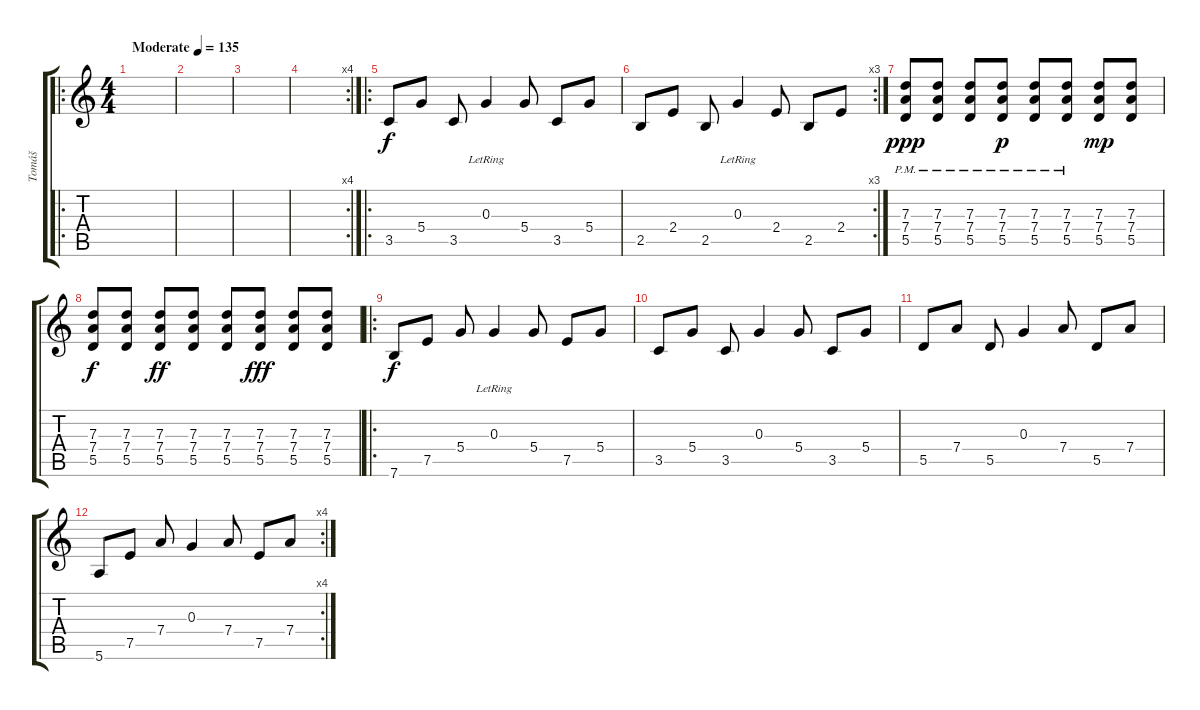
\track ("Tomáš" "Tomáš") {instrument distortionguitar}
\staff {score tabs}
\tuning (E4 B3 G3 D3 A2 E2) {hide}
\ro
\ts (4 4)
\tempo (135 "Moderate")
\clef g2
\ks c
|
|
|
\rc 4
|
\ro
3.5.8 5.4.8 3.5.8 0.3{lr}.4 5.4.8 3.5.8 5.4.8 |
\rc 3
2.5.8 2.4.8 2.5.8 0.3{lr}.4 2.4.8 2.5.8 2.4.8 |
(7.3{pm} 7.4{pm} 5.5{pm}).8{dy ppp} (7.3{pm} 7.4{pm} 5.5{pm}).8 (7.3{pm} 7.4{pm} 5.5{pm}).8 (7.3{pm} 7.4{pm} 5.5{pm}).8{dy p} (7.3{pm} 7.4{pm} 5.5{pm}).8 (7.3{pm} 7.4{pm} 5.5{pm}).8 (7.3 7.4 5.5).8{dy mp} (7.3 7.4 5.5).8 |
(7.3 7.4 5.5).8{dy f} (7.3 7.4 5.5).8 (7.3 7.4 5.5).8{dy ff} (7.3 7.4 5.5).8 (7.3 7.4 5.5).8 (7.3 7.4 5.5).8{dy fff} (7.3 7.4 5.5).8 (7.3 7.4 5.5).8 |
\ro
7.6.8{dy f} 7.5.8 5.4.8 0.3{lr}.4 5.4.8 7.5.8 5.4.8 |
3.5.8 5.4.8 3.5.8 0.3.4 5.4.8 3.5.8 5.4.8 |
5.5.8 7.4.8 5.5.8 0.3.4 7.4.8 5.5.8 7.4.8 |
\rc 4
5.6.8 7.5.8 7.4.8 0.3.4 7.4.8 7.5.8 7.4.8
